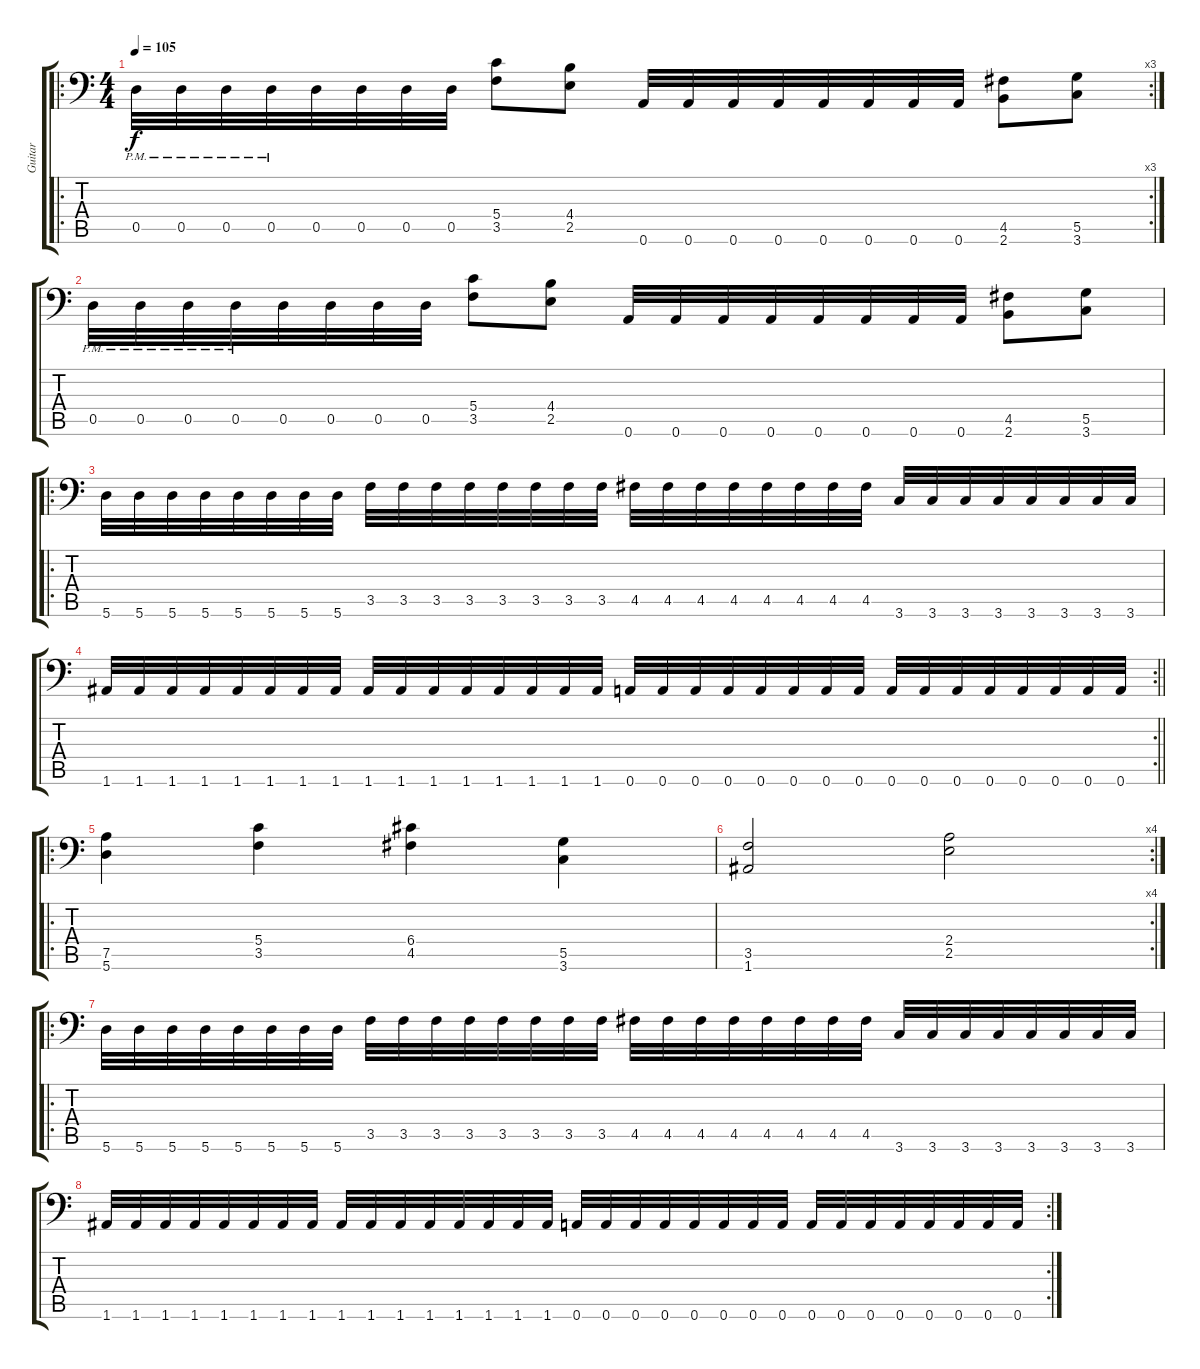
\track ("Guitar" "Guitar") {instrument distortionguitar}
\staff {score tabs}
\tuning (E4 B3 C3 G2 D2 A1) {hide}
\ro
\rc 3
\ts (4 4)
\tempo 105
\clef f4
\ks c
0.5{pm}.32{dy f} 0.5{pm}.32 0.5{pm}.32 0.5{pm}.32 0.5.32 0.5.32 0.5.32 0.5.32 (5.4 3.5).8 (4.4 2.5).8 0.6.32 0.6.32 0.6.32 0.6.32 0.6.32 0.6.32 0.6.32 0.6.32 (4.5 2.6).8 (5.5 3.6).8 |
0.5{pm}.32 0.5{pm}.32 0.5{pm}.32 0.5{pm}.32 0.5.32 0.5.32 0.5.32 0.5.32 (5.4 3.5).8 (4.4 2.5).8 0.6.32 0.6.32 0.6.32 0.6.32 0.6.32 0.6.32 0.6.32 0.6.32 (4.5 2.6).8 (5.5 3.6).8 |
\ro
5.6.32 5.6.32 5.6.32 5.6.32 5.6.32 5.6.32 5.6.32 5.6.32 3.5.32 3.5.32 3.5.32 3.5.32 3.5.32 3.5.32 3.5.32 3.5.32 4.5.32 4.5.32 4.5.32 4.5.32 4.5.32 4.5.32 4.5.32 4.5.32 3.6.32 3.6.32 3.6.32 3.6.32 3.6.32 3.6.32 3.6.32 3.6.32 |
\rc 2
\barLineRight lightlight
1.6.32 1.6.32 1.6.32 1.6.32 1.6.32 1.6.32 1.6.32 1.6.32 1.6.32 1.6.32 1.6.32 1.6.32 1.6.32 1.6.32 1.6.32 1.6.32 0.6.32 0.6.32 0.6.32 0.6.32 0.6.32 0.6.32 0.6.32 0.6.32 0.6.32 0.6.32 0.6.32 0.6.32 0.6.32 0.6.32 0.6.32 0.6.32 |
\ro
(7.5 5.6).4 (5.4 3.5).4 (6.4 4.5).4 (5.5 3.6).4 |
\rc 4
(3.5 1.6).2 (2.4 2.5).2 |
\ro
5.6.32 5.6.32 5.6.32 5.6.32 5.6.32 5.6.32 5.6.32 5.6.32 3.5.32 3.5.32 3.5.32 3.5.32 3.5.32 3.5.32 3.5.32 3.5.32 4.5.32 4.5.32 4.5.32 4.5.32 4.5.32 4.5.32 4.5.32 4.5.32 3.6.32 3.6.32 3.6.32 3.6.32 3.6.32 3.6.32 3.6.32 3.6.32 |
\rc 2
1.6.32 1.6.32 1.6.32 1.6.32 1.6.32 1.6.32 1.6.32 1.6.32 1.6.32 1.6.32 1.6.32 1.6.32 1.6.32 1.6.32 1.6.32 1.6.32 0.6.32 0.6.32 0.6.32 0.6.32 0.6.32 0.6.32 0.6.32 0.6.32 0.6.32 0.6.32 0.6.32 0.6.32 0.6.32 0.6.32 0.6.32 0.6.32
